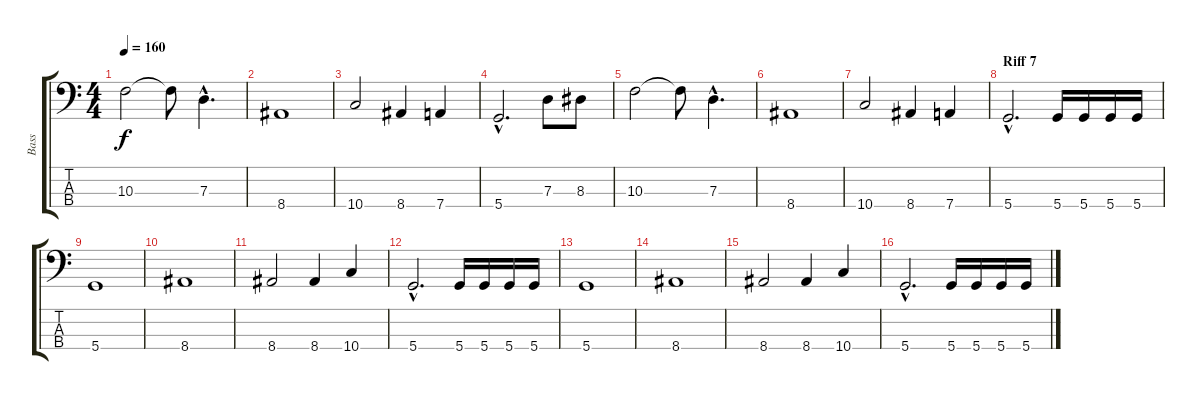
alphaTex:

\track ("Bass" "Bass") {instrument electricbassfinger}
\staff {score tabs}
\tuning (F2 C2 G1 D1) {hide}
\ts (4 4)
\tempo 160
\clef f4
\ks c
10.3.2{dy f} 10.3{t}.8 7.3{hac}.4{d} |
8.4.1 |
10.4.2 8.4.4 7.4.4 |
5.4{hac}.2{d} 7.3.8 8.3.8 |
10.3.2 10.3{t}.8 7.3{hac}.4{d} |
8.4.1 |
10.4.2 8.4.4 7.4.4 |
\section ("" "Riff 7")
5.4{hac}.2{d} 5.4.16 5.4.16 5.4.16 5.4.16 |
5.4.1 |
8.4.1 |
8.4.2 8.4.4 10.4.4 |
5.4{hac}.2{d} 5.4.16 5.4.16 5.4.16 5.4.16 |
5.4.1 |
8.4.1 |
8.4.2 8.4.4 10.4.4 |
5.4{hac}.2{d} 5.4.16 5.4.16 5.4.16 5.4.16
